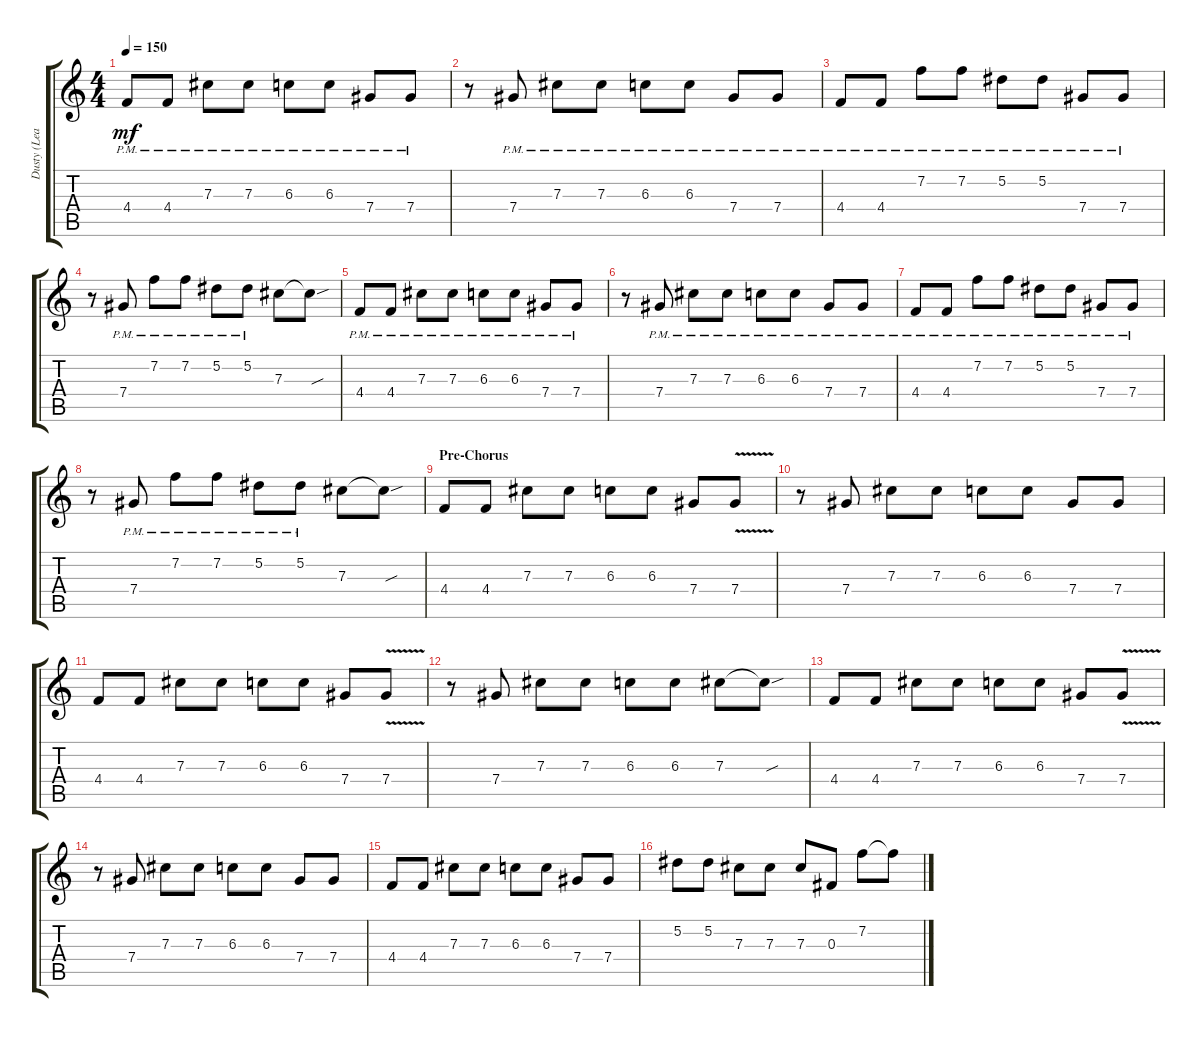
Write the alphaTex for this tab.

\track ("Dusty (Lead)" "Dusty (Lea") {instrument distortionguitar}
\staff {score tabs}
\tuning (Eb4 Bb3 Gb3 Db3 Ab2 Db2) {hide}
\ts (4 4)
\tempo 150
\clef g2
\ks c
4.4{pm}.8{dy mf} 4.4{pm}.8 7.3{pm}.8 7.3{pm}.8 6.3{pm}.8 6.3{pm}.8 7.4{pm}.8 7.4{pm}.8 |
r.8 7.4{pm}.8 7.3{pm}.8 7.3{pm}.8 6.3{pm}.8 6.3{pm}.8 7.4{pm}.8 7.4{pm}.8 |
4.4{pm}.8 4.4{pm}.8 7.2{pm}.8 7.2{pm}.8 5.2{pm}.8 5.2{pm}.8 7.4{pm}.8 7.4{pm}.8 |
r.8 7.4{pm}.8 7.2{pm}.8 7.2{pm}.8 5.2{pm}.8 5.2{pm}.8 7.3.8 7.3{sou t}.8 |
4.4{pm}.8 4.4{pm}.8 7.3{pm}.8 7.3{pm}.8 6.3{pm}.8 6.3{pm}.8 7.4{pm}.8 7.4{pm}.8 |
r.8 7.4{pm}.8 7.3{pm}.8 7.3{pm}.8 6.3{pm}.8 6.3{pm}.8 7.4{pm}.8 7.4{pm}.8 |
4.4{pm}.8 4.4{pm}.8 7.2{pm}.8 7.2{pm}.8 5.2{pm}.8 5.2{pm}.8 7.4{pm}.8 7.4{pm}.8 |
r.8 7.4{pm}.8 7.2{pm}.8 7.2{pm}.8 5.2{pm}.8 5.2{pm}.8 7.3.8 7.3{sou t}.8 |
\section ("" "Pre-Chorus")
4.4.8 4.4.8 7.3.8 7.3.8 6.3.8 6.3.8 7.4.8 7.4{v}.8 |
r.8 7.4.8 7.3.8 7.3.8 6.3.8 6.3.8 7.4.8 7.4.8 |
4.4.8 4.4.8 7.3.8 7.3.8 6.3.8 6.3.8 7.4.8 7.4{v}.8 |
r.8 7.4.8 7.3.8 7.3.8 6.3.8 6.3.8 7.3.8 7.3{sou t}.8 |
4.4.8 4.4.8 7.3.8 7.3.8 6.3.8 6.3.8 7.4.8 7.4{v}.8 |
r.8 7.4.8 7.3.8 7.3.8 6.3.8 6.3.8 7.4.8 7.4.8 |
4.4.8 4.4.8 7.3.8 7.3.8 6.3.8 6.3.8 7.4.8 7.4.8 |
5.2.8 5.2.8 7.3.8 7.3.8 7.3.8 0.3.8 7.2.8 7.2{t}.8
